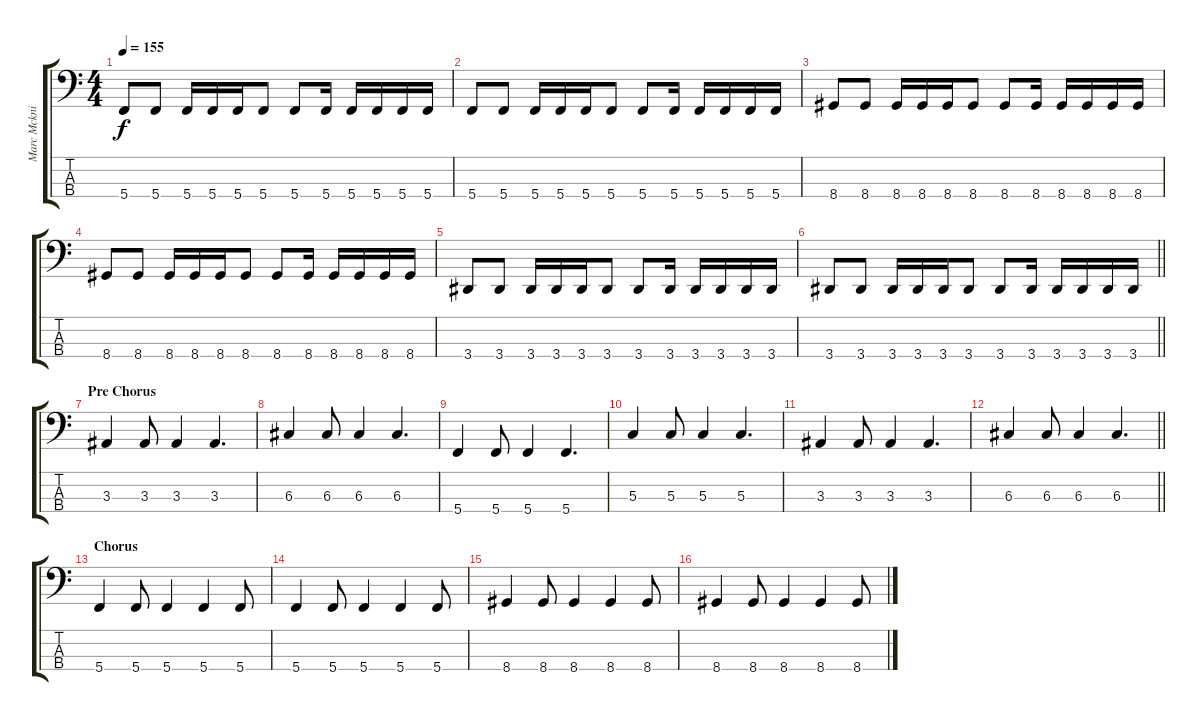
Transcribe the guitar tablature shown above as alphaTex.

\track ("Marc Mcknight" "Marc Mckni") {instrument electricbassfinger}
\staff {score tabs}
\tuning (F2 C2 G1 C1) {hide}
\ts (4 4)
\tempo 155
\clef f4
\ks c
5.4.8{dy f} 5.4.8 5.4.16 5.4.16 5.4.16 5.4.8 5.4.8 5.4.16 5.4.16 5.4.16 5.4.16 5.4.16 |
5.4.8 5.4.8 5.4.16 5.4.16 5.4.16 5.4.8 5.4.8 5.4.16 5.4.16 5.4.16 5.4.16 5.4.16 |
8.4.8 8.4.8 8.4.16 8.4.16 8.4.16 8.4.8 8.4.8 8.4.16 8.4.16 8.4.16 8.4.16 8.4.16 |
8.4.8 8.4.8 8.4.16 8.4.16 8.4.16 8.4.8 8.4.8 8.4.16 8.4.16 8.4.16 8.4.16 8.4.16 |
3.4.8 3.4.8 3.4.16 3.4.16 3.4.16 3.4.8 3.4.8 3.4.16 3.4.16 3.4.16 3.4.16 3.4.16 |
\barLineRight lightlight
3.4.8 3.4.8 3.4.16 3.4.16 3.4.16 3.4.8 3.4.8 3.4.16 3.4.16 3.4.16 3.4.16 3.4.16 |
\section ("" "Pre Chorus")
3.3.4 3.3.8 3.3.4 3.3.4{d} |
6.3.4 6.3.8 6.3.4 6.3.4{d} |
5.4.4 5.4.8 5.4.4 5.4.4{d} |
5.3.4 5.3.8 5.3.4 5.3.4{d} |
3.3.4 3.3.8 3.3.4 3.3.4{d} |
\barLineRight lightlight
6.3.4 6.3.8 6.3.4 6.3.4{d} |
\section ("" "Chorus")
5.4.4 5.4.8 5.4.4 5.4.4 5.4.8 |
5.4.4 5.4.8 5.4.4 5.4.4 5.4.8 |
8.4.4 8.4.8 8.4.4 8.4.4 8.4.8 |
8.4.4 8.4.8 8.4.4 8.4.4 8.4.8
